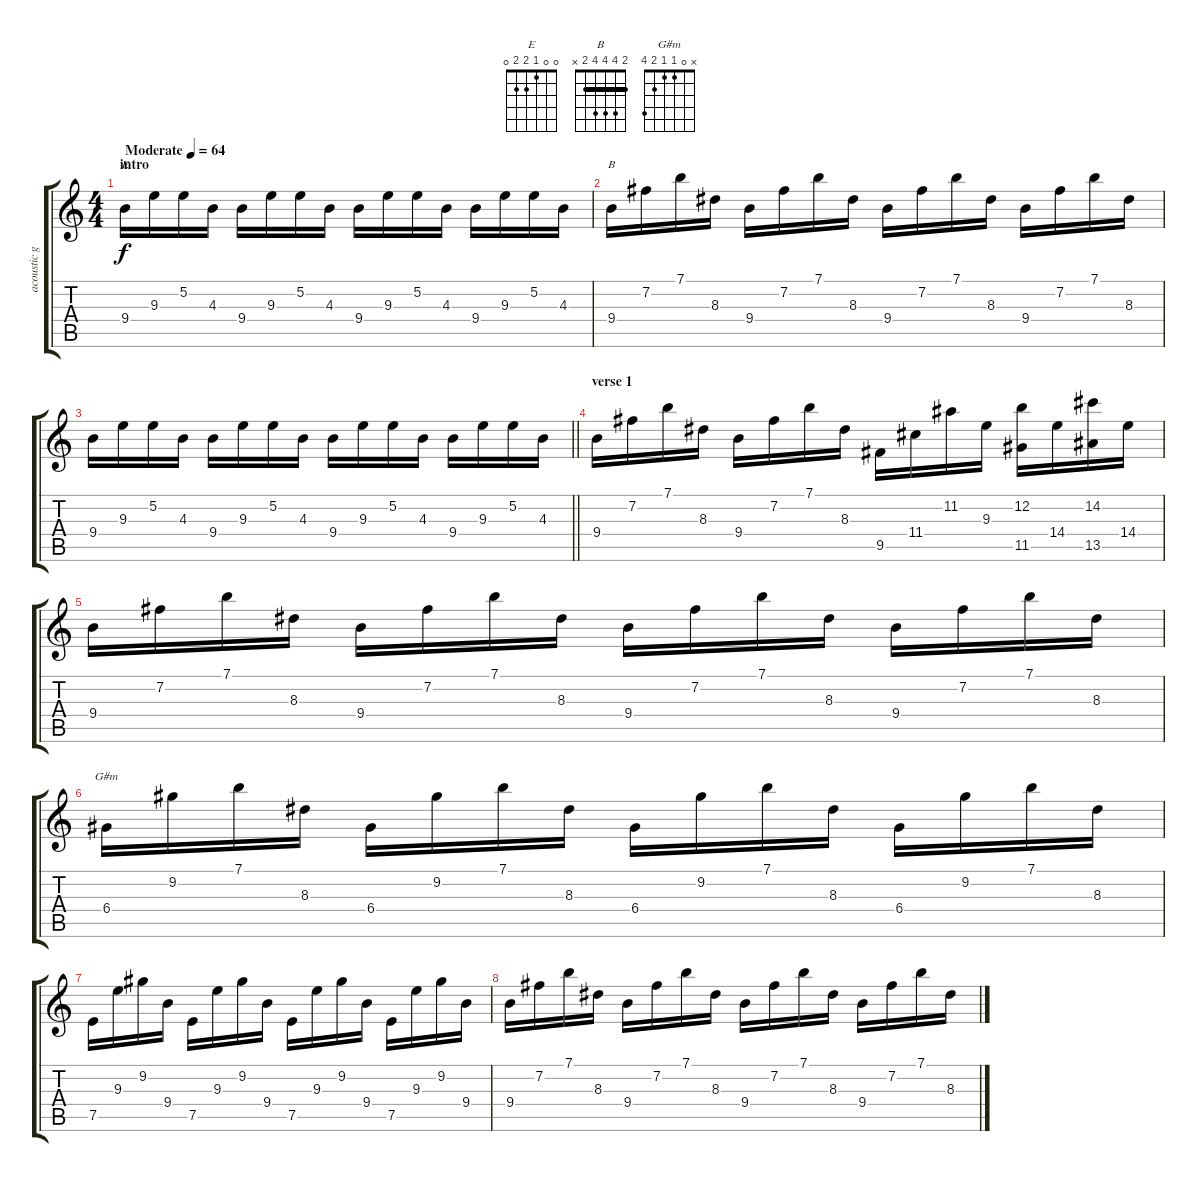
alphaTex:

\track ("acoustic guitar " "acoustic g") {instrument acousticguitarnylon}
\staff {score tabs}
\tuning (E4 B3 G3 D3 A2 E2) {hide}
\chord ("E" 0 0 1 2 2 0)
\chord ("B" 2 4 4 4 2 x) {barre 2}
\chord ("G#m" x 0 1 1 2 4)
\ts (4 4)
\section ("" "intro")
\tempo (64 "Moderate")
\clef g2
\ks c
9.4.16{ch "E" dy f instrument acousticguitarnylon} 9.3.16 5.2.16 4.3.16 9.4.16 9.3.16 5.2.16 4.3.16 9.4.16 9.3.16 5.2.16 4.3.16 9.4.16 9.3.16 5.2.16 4.3.16 |
9.4.16{ch "B"} 7.2.16 7.1.16 8.3.16 9.4.16 7.2.16 7.1.16 8.3.16 9.4.16 7.2.16 7.1.16 8.3.16 9.4.16 7.2.16 7.1.16 8.3.16 |
\barLineRight lightlight
9.4.16 9.3.16 5.2.16 4.3.16 9.4.16 9.3.16 5.2.16 4.3.16 9.4.16 9.3.16 5.2.16 4.3.16 9.4.16 9.3.16 5.2.16 4.3.16 |
\section ("" "verse 1")
9.4.16 7.2.16 7.1.16 8.3.16 9.4.16 7.2.16 7.1.16 8.3.16 9.5.16 11.4.16 11.2.16 9.3.16 (12.2 11.5).16 14.4.16 (14.2 13.5).16 14.4.16 |
9.4.16 7.2.16 7.1.16 8.3.16 9.4.16 7.2.16 7.1.16 8.3.16 9.4.16 7.2.16 7.1.16 8.3.16 9.4.16 7.2.16 7.1.16 8.3.16 |
6.4.16{ch "G#m"} 9.2.16 7.1.16 8.3.16 6.4.16 9.2.16 7.1.16 8.3.16 6.4.16 9.2.16 7.1.16 8.3.16 6.4.16 9.2.16 7.1.16 8.3.16 |
7.5.16 9.3.16 9.2.16 9.4.16 7.5.16 9.3.16 9.2.16 9.4.16 7.5.16 9.3.16 9.2.16 9.4.16 7.5.16 9.3.16 9.2.16 9.4.16 |
9.4.16 7.2.16 7.1.16 8.3.16 9.4.16 7.2.16 7.1.16 8.3.16 9.4.16 7.2.16 7.1.16 8.3.16 9.4.16 7.2.16 7.1.16 8.3.16
